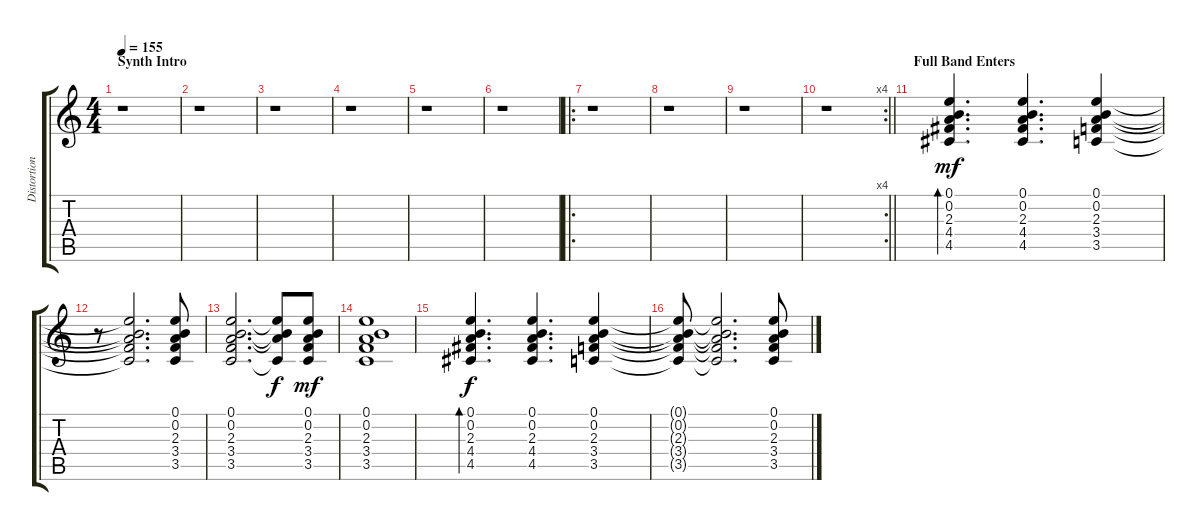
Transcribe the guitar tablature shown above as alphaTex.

\track ("Distortion Guitar 1" "Distortion") {instrument overdrivenguitar}
\staff {score tabs}
\tuning (E4 B3 G3 D3 A2 D2) {hide}
\ts (4 4)
\section ("" "Synth Intro")
\tempo 155
\clef g2
\ks c
r.1{dy mf instrument overdrivenguitar} |
r.1 |
r.1 |
r.1 |
r.1 |
r.1 |
\ro
r.1 |
r.1 |
r.1 |
\rc 4
\barLineRight lightlight
r.1 |
\section ("" "Full Band Enters")
(0.1 0.2 2.3 4.4 4.5).4{d bd 30} (0.1 0.2 2.3 4.4 4.5).4{d} (0.1 0.2 2.3 3.4 3.5).4 |
r.8 (0.1{t} 0.2{t} 2.3{t} 3.4{t} 3.5{t}).2{d} (0.1 0.2 2.3 3.4 3.5).8 |
(0.1 0.2 2.3 3.4 3.5).2{d} (0.1{t} 0.2{t} 2.3{t} 3.5{t}).8{dy f} (0.1 0.2 2.3 3.4 3.5).8{dy mf} |
(0.1 0.2 2.3 3.4 3.5).1 |
(0.1 0.2 2.3 4.4 4.5).4{d bd 30 dy f} (0.1 0.2 2.3 4.4 4.5).4{d} (0.1 0.2 2.3 3.4 3.5).4 |
(0.1{t} 0.2{t} 2.3{t} 3.4{t} 3.5{t}).8 (0.1{t} 0.2{t} 2.3{t} 3.4{t} 3.5{t}).2{d} (0.1 0.2 2.3 3.4 3.5).8
